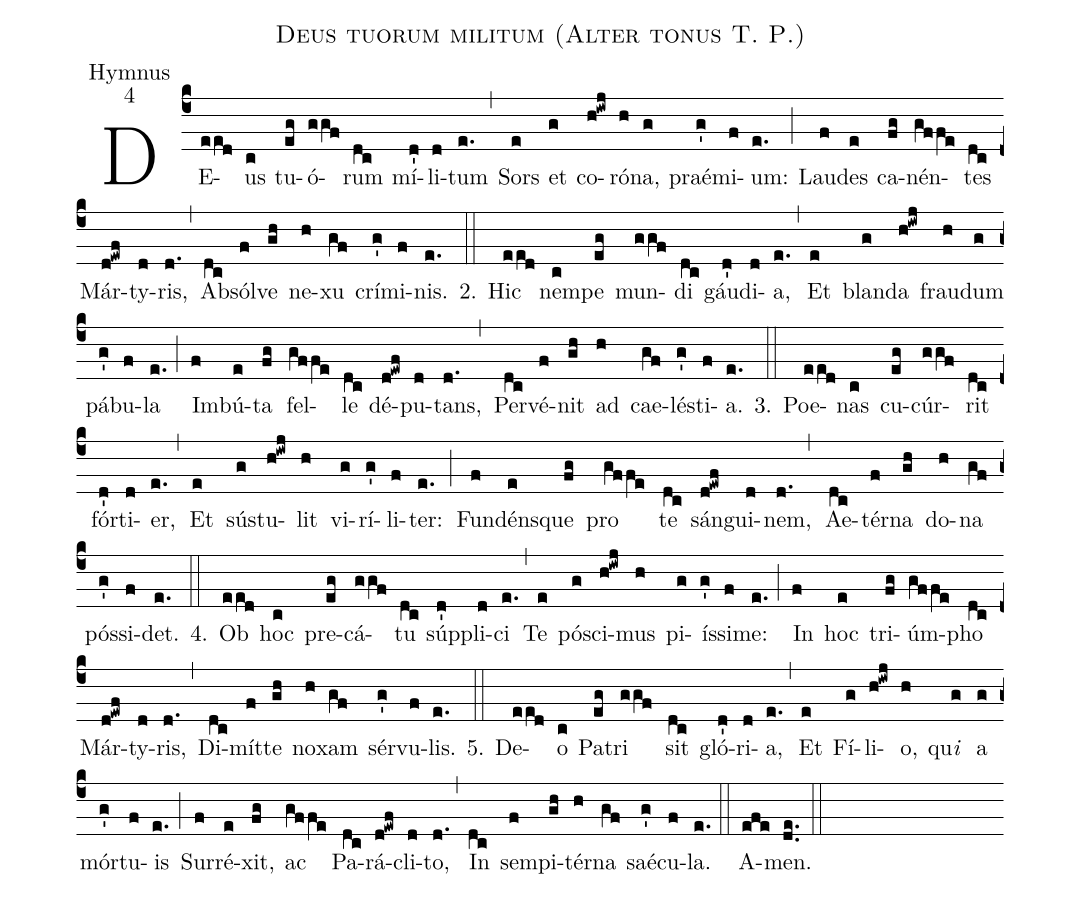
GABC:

name:Deus tuorum militum (Alter tonus T. P.);
office-part:Hymnus;
mode:4;
%%
(c4) DE(eed)us(c) tu(eg)ó(ggf)rum(dc) mí(d')li(d)tum(e.) (,) Sors(e) et(g) co(h!iwj)ró(h)na,(g) praé(g')mi(f)um:(e.) (;) Lau(f)des(e) ca(fg)nén(gffe)tes(dc) Már(d!ewf)ty(d)ris,(d.) (,) Ab(dc)sól(f)ve(gh) ne(h)xu(gf) crí(g')mi(f)nis.(e.) 2.(::) Hic(eed) nem(c)pe(eg) mun(ggf)di(dc) gáu(d')di(d)a,(e.) (,) Et(e) blan(g)da(h!iwj) frau(h)dum(g) pá(g')bu(f)la(e.) (;) Im(f)bú(e)ta(fg) fel(gffe)le(dc) dé(d!ewf)pu(d)tans,(d.) (,) Per(dc)vé(f)nit(gh) ad(h) cae(gf)lé(g')sti(f)a.(e.) 3.(::) Poe(eed)nas(c) cu(eg)cúr(ggf)rit(dc) fór(d')ti(d)er,(e.) (,) Et(e) sú(g)stu(h!iwj)lit(h) vi(g)rí(g')li(f)ter:(e.) (;) Fun(f)dén(e)sque(fg) pro(gffe) te(dc) sán(d!ewf)gui(d)nem,(d.) (,) Ae(dc)tér(f)na(gh) do(h)na(gf) pós(g')si(f)det.(e.) 4.(::) Ob(eed) hoc(c) pre(eg)cá(ggf)tu(dc) súp(d')pli(d)ci(e.) (,) Te(e) pó(g)sci(h!iwj)mus(h) pi(g)ís(g')si(f)me:(e.) (;) In(f) hoc(e) tri(fg)úm(gffe)pho(dc) Már(d!ewf)ty(d)ris,(d.) (,) Di(dc)mít(f)te(gh) no(h)xam(gf) sér(g')vu(f)lis.(e.) 5.(::) De(eed)o(c) Pa(eg)tri(ggf) sit(dc) gló(d')ri(d)a,(e.) (,) Et(e) Fí(g)li(h!iwj)o,(h) qu<i>i</i>(g) a(g) mór(g')tu(f)is(e.) (;) Sur(f)ré(e)xit,(fg) ac(gffe) Pa(dc)rá(d!ewf)cli(d)to,(d.) (,) In(dc) sem(f)pi(gh)tér(h)na(gf) saé(g')cu(f)la.(e.) (::) A(efe)men.(de..) (::)
